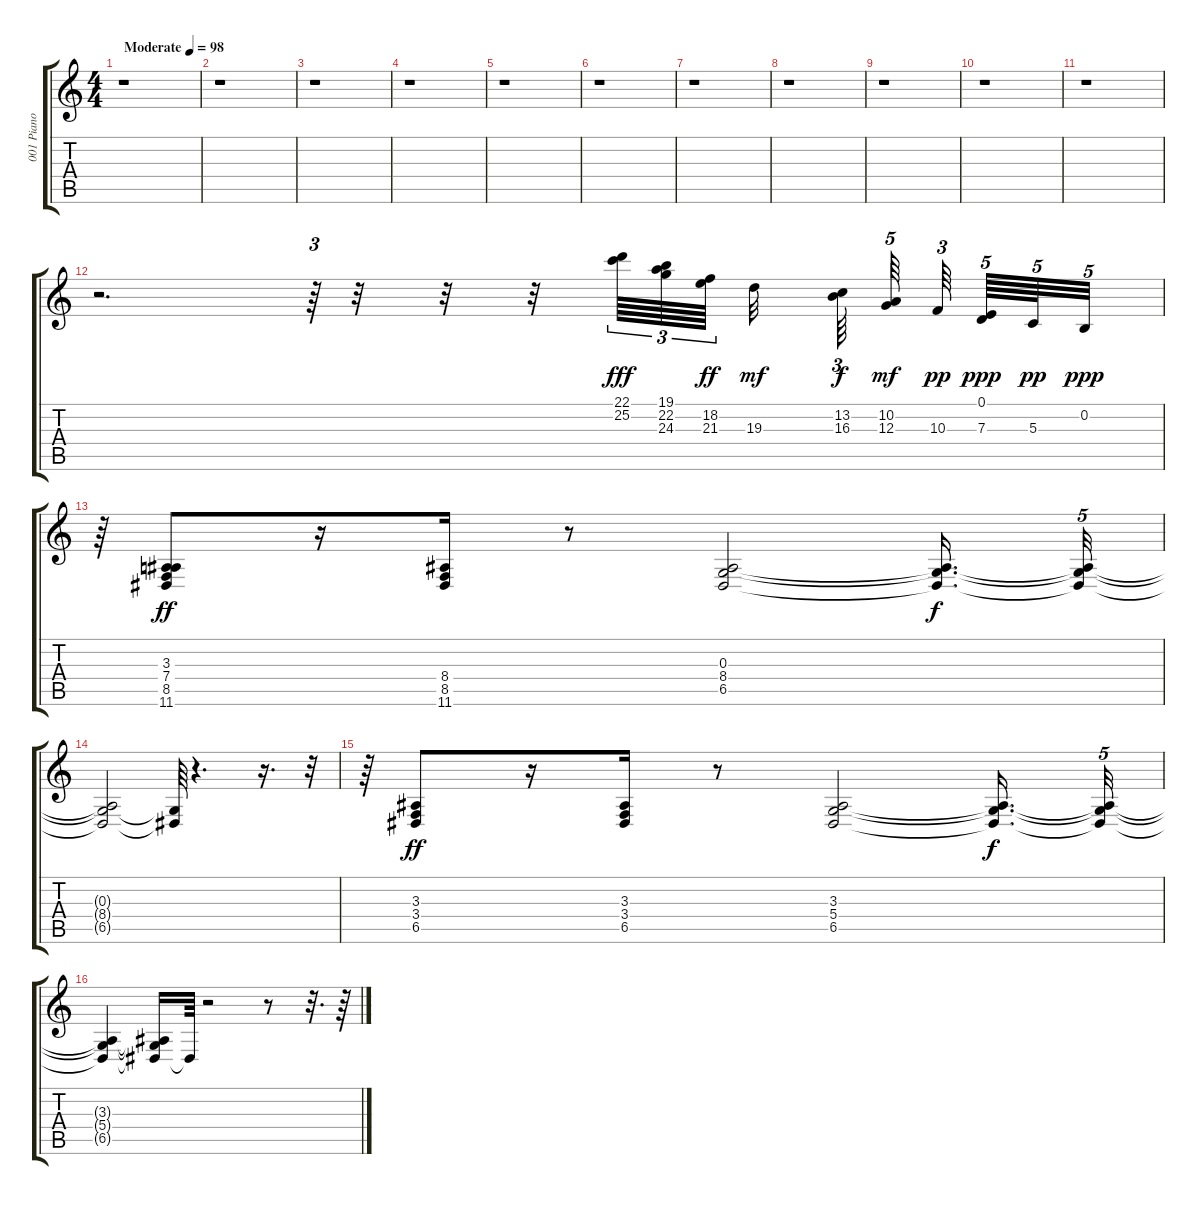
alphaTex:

\track ("001 Piano                               " "001 Piano ") {instrument acousticgrandpiano}
\staff {score tabs}
\tuning (E4 B3 G3 D3 A2 E2) {hide}
\ts (4 4)
\tempo (98 "Moderate")
\clef g2
\ks c
r.1{dy fff instrument acousticgrandpiano} |
r.1 |
r.1 |
r.1 |
r.1 |
r.1 |
r.1 |
r.1 |
r.1 |
r.1 |
r.1 |
r.2{d} r.64{tu (3 2)} r.32 r.32 r.32{beam splitsecondary} (22.1 25.2).64{tu (3 2)} (19.1 22.2 24.3).64{tu (3 2)} (18.2 21.3).64{tu (3 2) dy ff beam splitsecondary} 19.3.32{dy mf beam splitsecondary} (13.2 16.3).64{tu (3 2) dy f} (10.2 12.3).64{tu (5 4) dy mf} 10.3.64{tu (3 2) dy pp} (0.1 7.3).64{tu (5 4) dy ppp} 5.3.64{tu (5 4) dy pp} 0.2.32{tu (5 4) dy ppp} |
r.64 (3.3 7.4 8.5 11.6).8{dy ff} r.16 (8.4 8.5 11.6).16 r.8 (0.3 8.4 6.5).2 (0.3{t} 8.4{t} 6.5{t}).16{d dy f} (0.3{t} 8.4{t} 6.5{t}).32{tu (5 4)} |
(0.3{t} 8.4{t} 6.5{t}).2 (0.3{t} 6.5{t}).64 r.4{d} r.16{d} r.32{tu (5 4)} |
r.64 (3.3 3.4 6.5).8{dy ff} r.16 (3.3 3.4 6.5).16 r.8 (3.3 5.4 6.5).2 (3.3{t} 5.4{t} 6.5{t}).16{d dy f} (3.3{t} 5.4{t} 6.5{t}).32{tu (5 4)} |
(3.3{t} 5.4{t} 6.5{t}).4 (3.3{t} 5.4{t} 6.5{t}).16 6.5{t}.64 r.2 r.8 r.32{d} r.64
